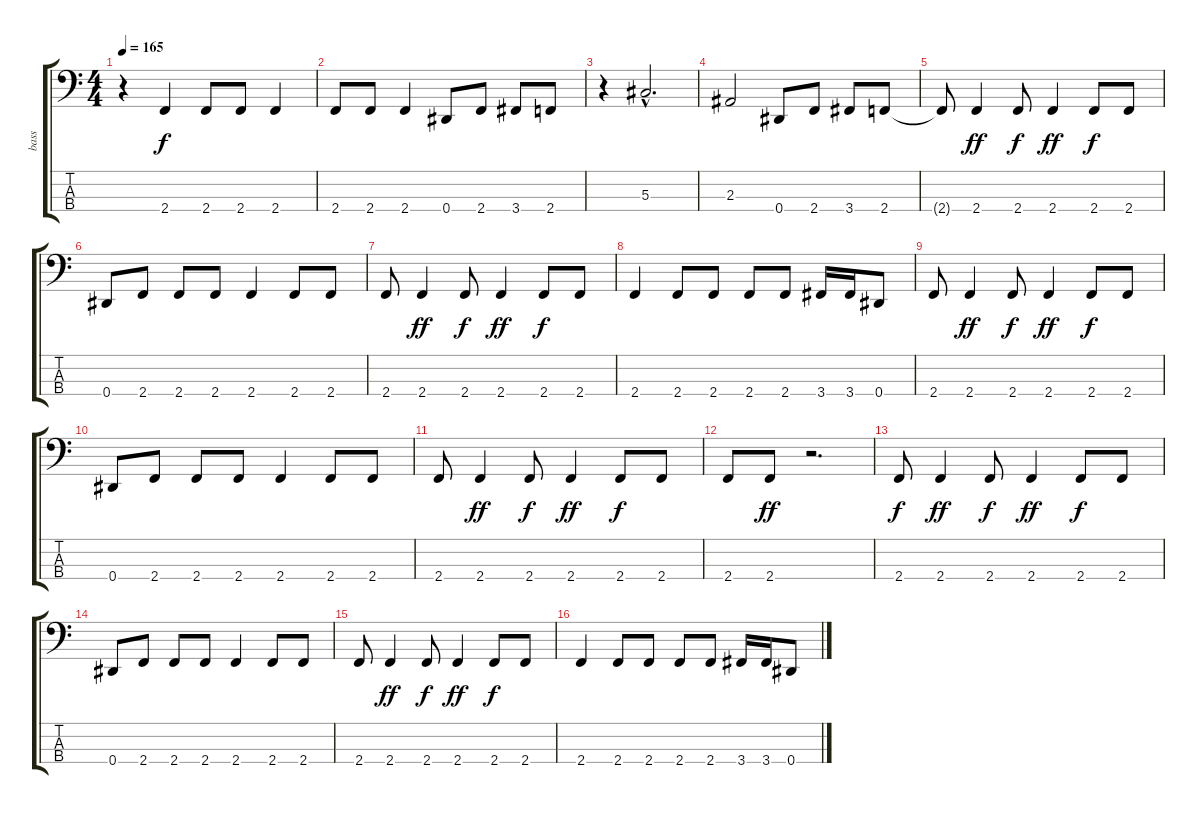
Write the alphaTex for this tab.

\track ("bass" "bass") {instrument electricbassfinger}
\staff {score tabs}
\tuning (Gb2 Db2 Ab1 Eb1) {hide}
\ts (4 4)
\tempo 165
\clef f4
\ks c
r.4{dy f} 2.4.4 2.4.8 2.4.8 2.4.4 |
2.4.8 2.4.8 2.4.4 0.4.8 2.4.8 3.4.8 2.4.8 |
r.4 5.3{hac}.2{d} |
2.3.2 0.4.8 2.4.8 3.4.8 2.4.8 |
2.4{t}.8 2.4.4{dy ff} 2.4.8{dy f} 2.4.4{dy ff} 2.4.8{dy f} 2.4.8 |
0.4.8 2.4.8 2.4.8 2.4.8 2.4.4 2.4.8 2.4.8 |
2.4.8 2.4.4{dy ff} 2.4.8{dy f} 2.4.4{dy ff} 2.4.8{dy f} 2.4.8 |
2.4.4 2.4.8 2.4.8 2.4.8 2.4.8 3.4.16 3.4.16 0.4.8 |
2.4.8 2.4.4{dy ff} 2.4.8{dy f} 2.4.4{dy ff} 2.4.8{dy f} 2.4.8 |
0.4.8 2.4.8 2.4.8 2.4.8 2.4.4 2.4.8 2.4.8 |
2.4.8 2.4.4{dy ff} 2.4.8{dy f} 2.4.4{dy ff} 2.4.8{dy f} 2.4.8 |
2.4.8 2.4.8{dy ff} r.2{d} |
2.4.8{dy f} 2.4.4{dy ff} 2.4.8{dy f} 2.4.4{dy ff} 2.4.8{dy f} 2.4.8 |
0.4.8 2.4.8 2.4.8 2.4.8 2.4.4 2.4.8 2.4.8 |
2.4.8 2.4.4{dy ff} 2.4.8{dy f} 2.4.4{dy ff} 2.4.8{dy f} 2.4.8 |
2.4.4 2.4.8 2.4.8 2.4.8 2.4.8 3.4.16 3.4.16 0.4.8
